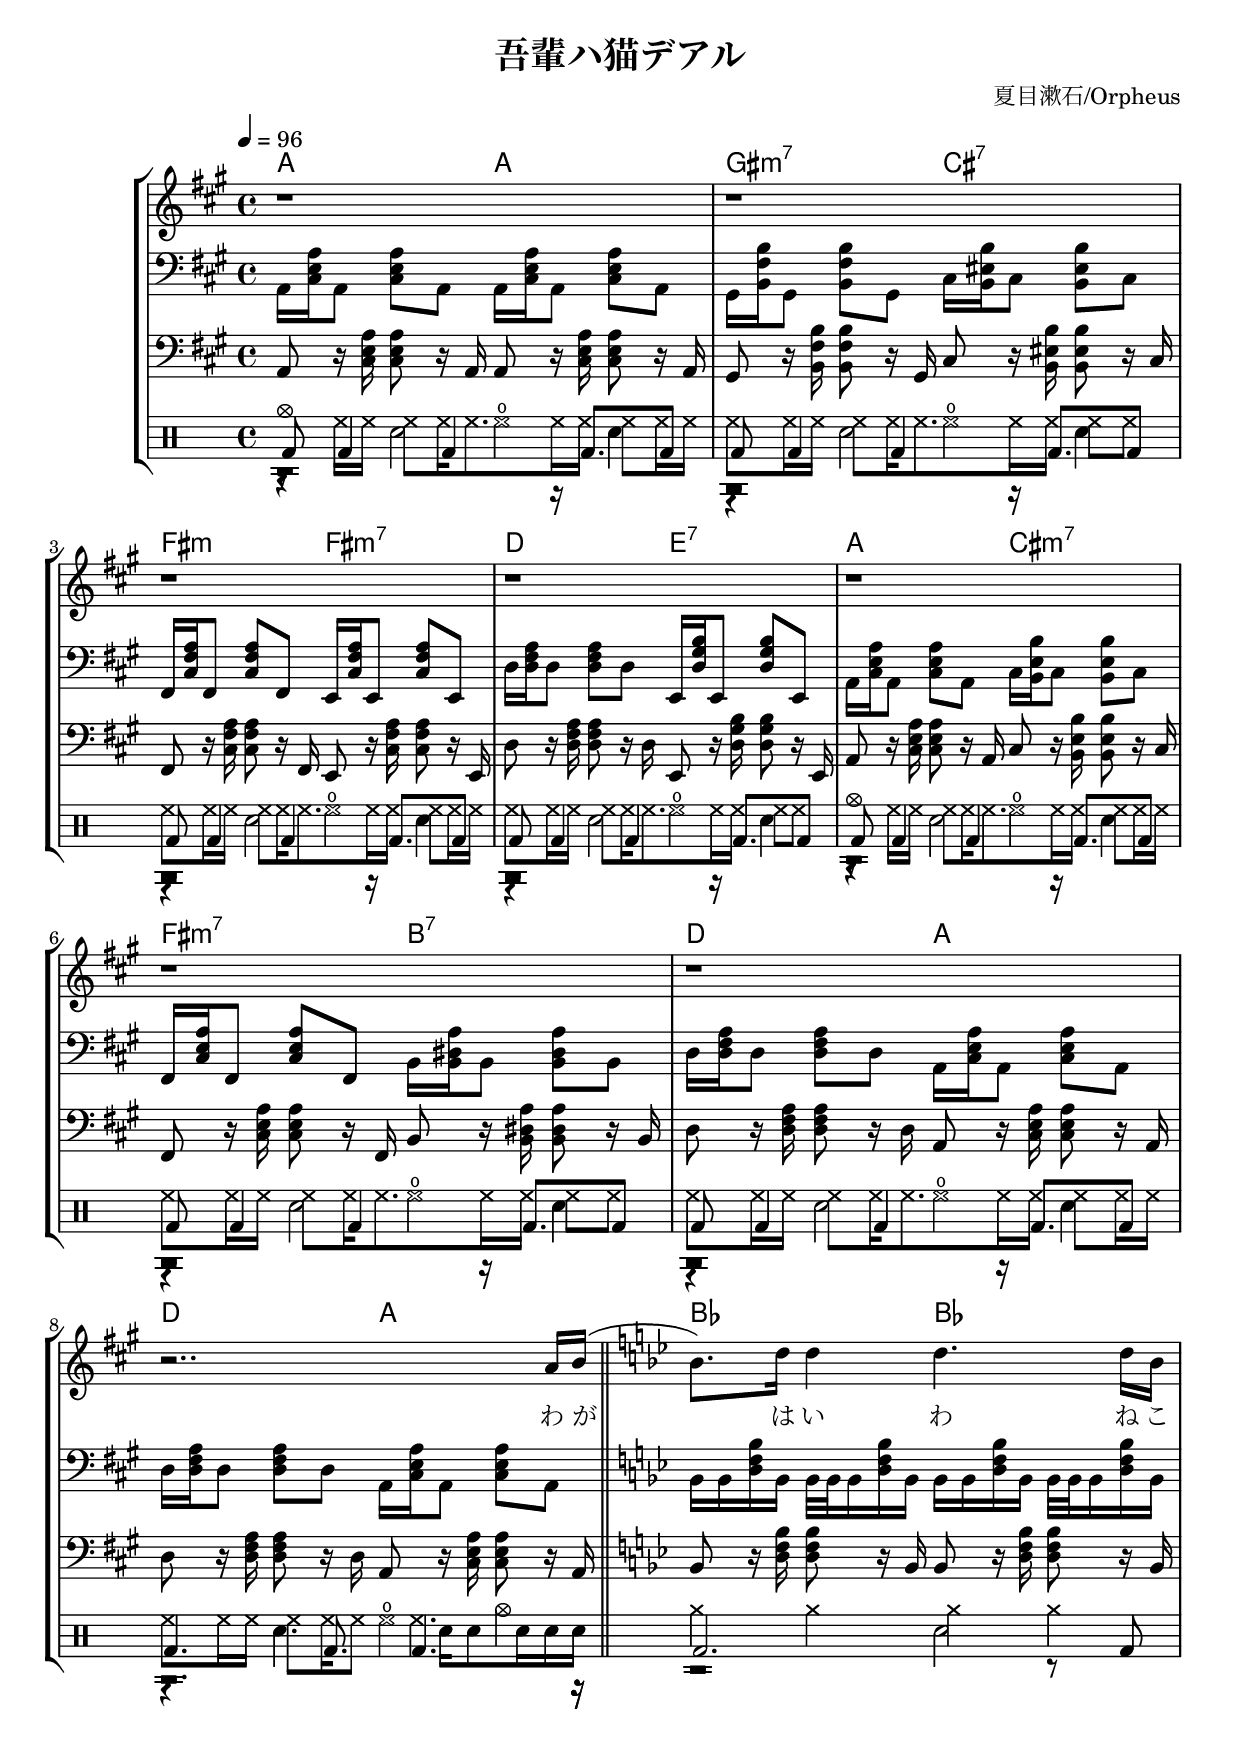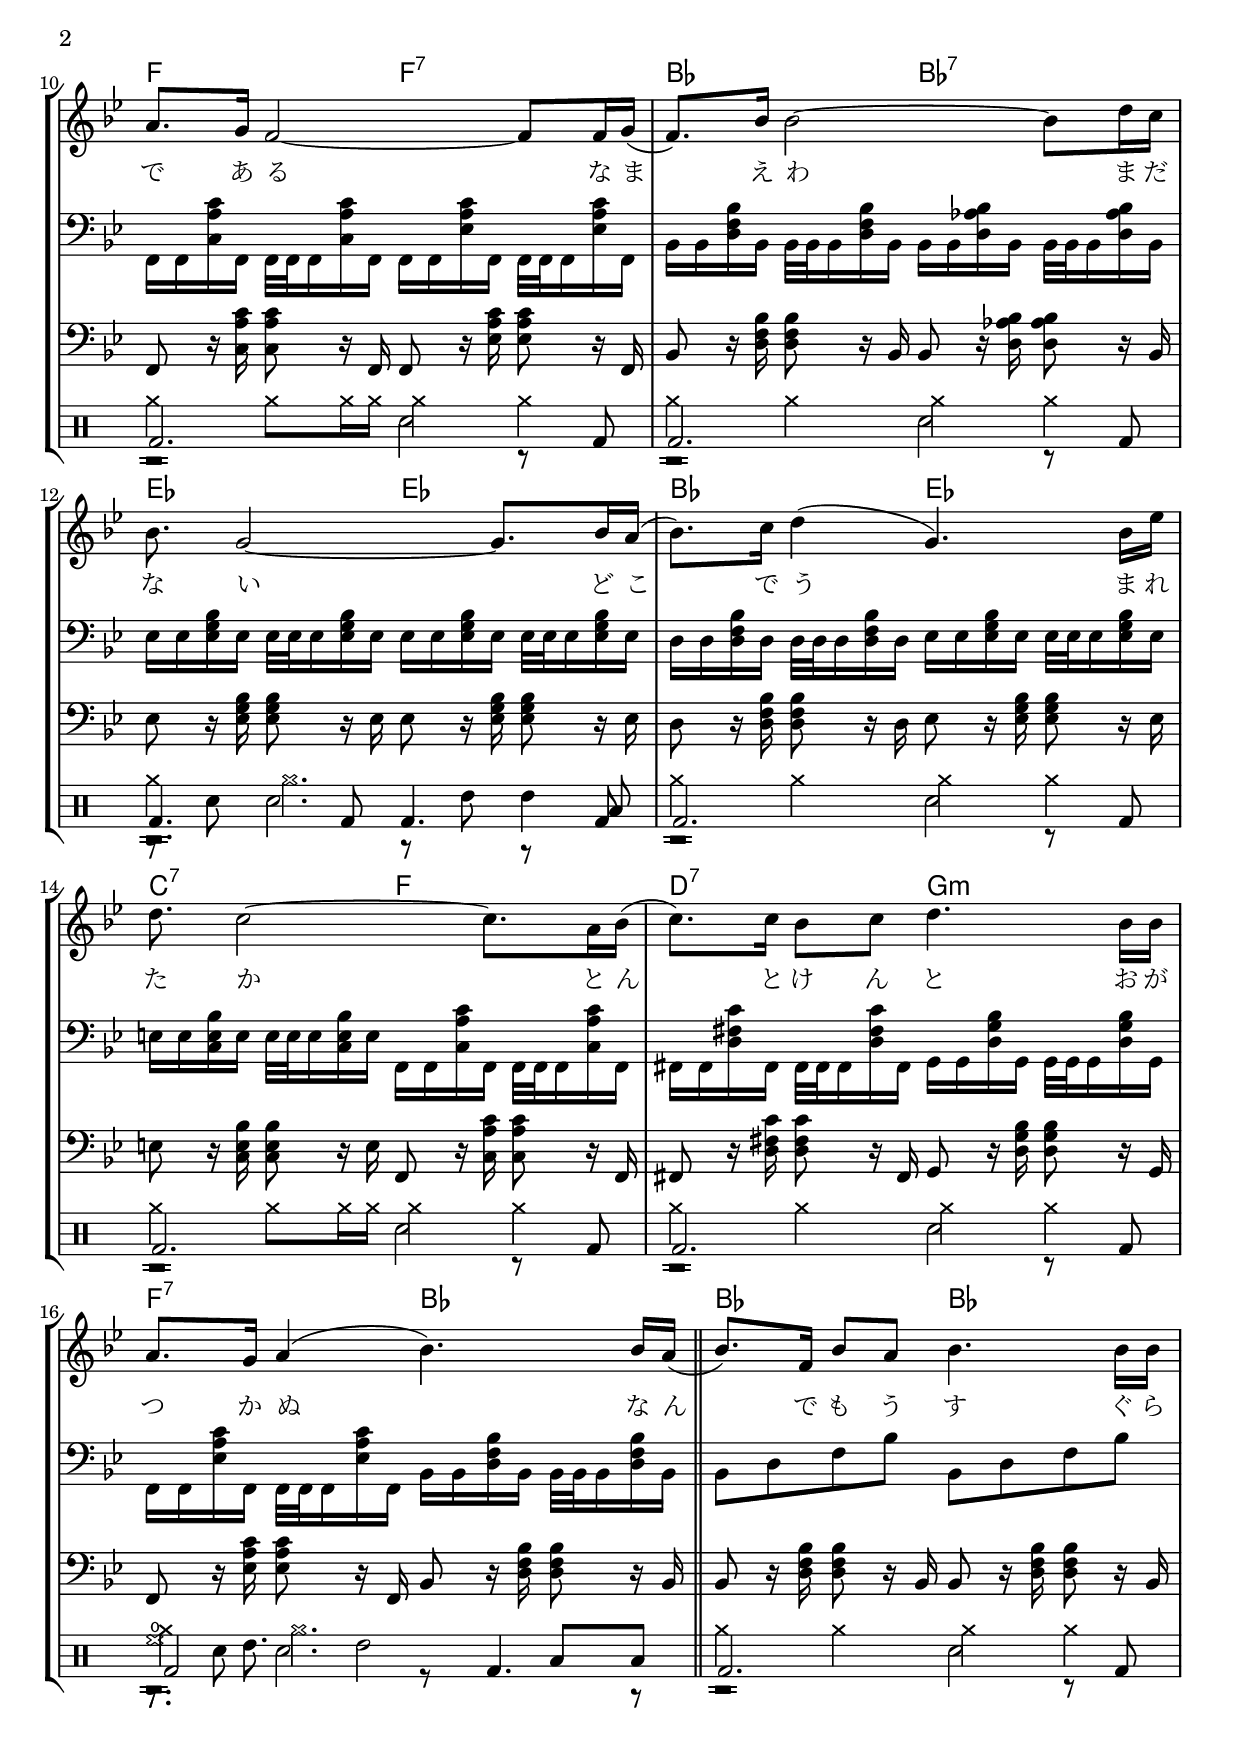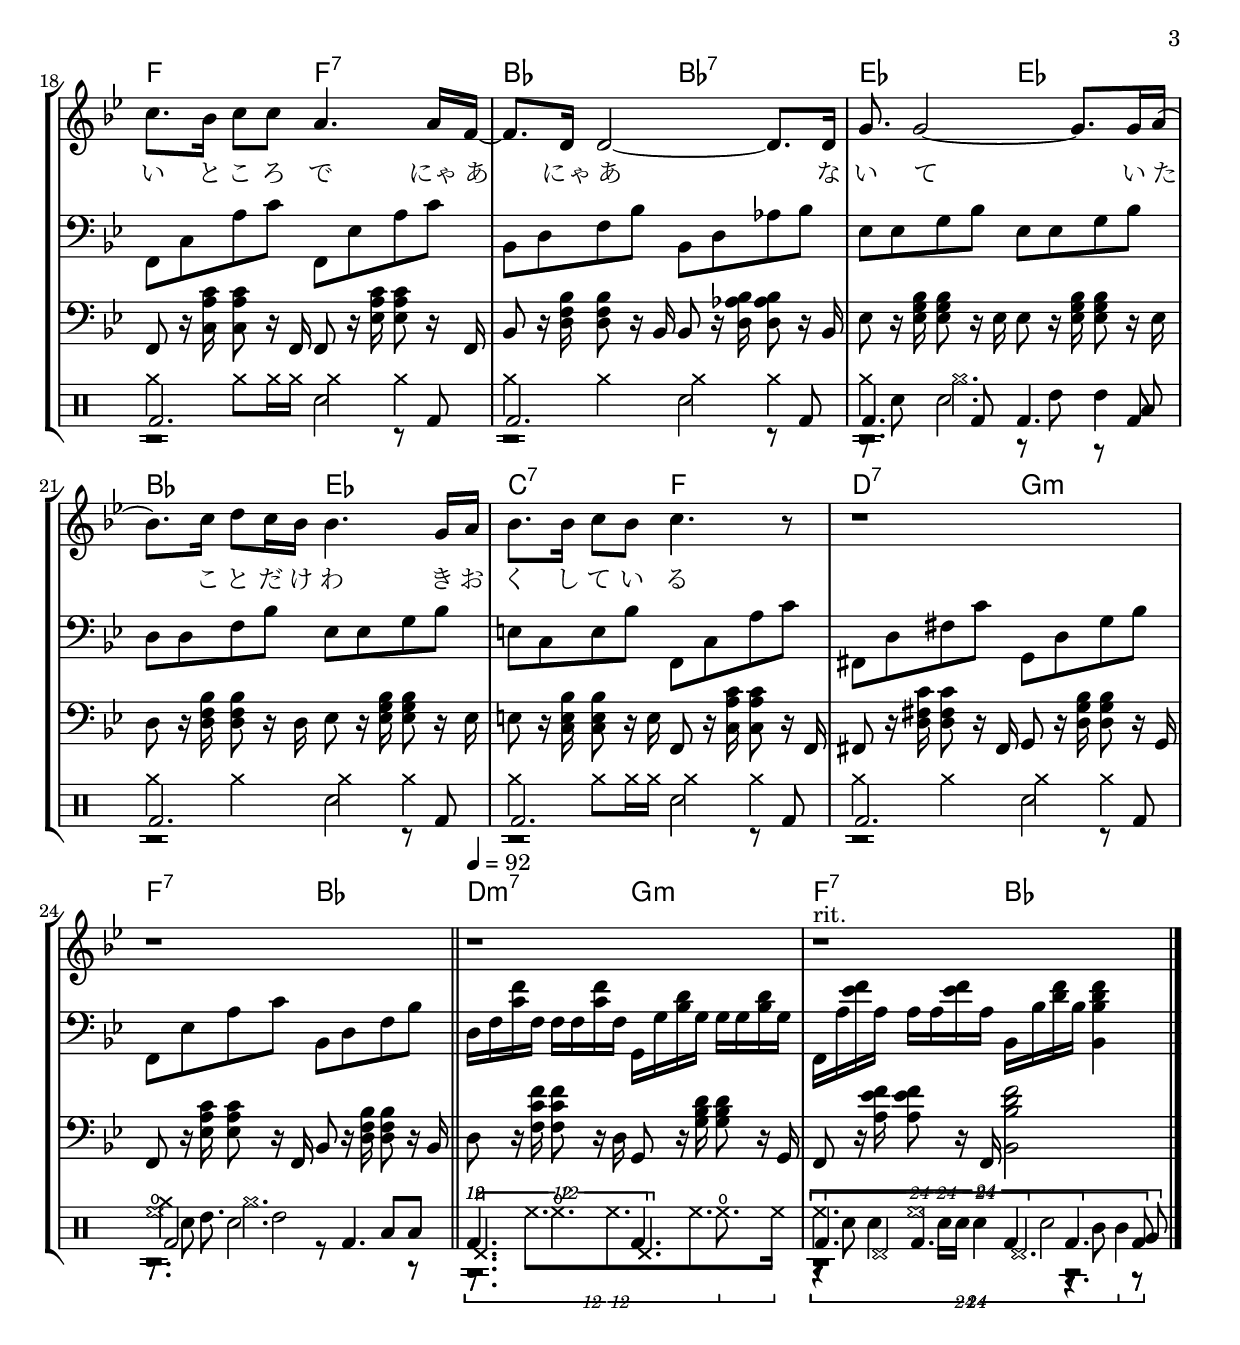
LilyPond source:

\version "2.12.1"

\header {
	title = \markup {吾輩ハ猫デアル}
	composer = \markup \center-column {夏目漱石/Orpheus}
}

harmony = \chordmode {
	a2 a gis:min7 cis:7 fis:m fis:min7 d e:7 a cis:min7 fis:min7 b:7 d a d a 

	bes bes f f:7 bes bes:7 es es bes es c:7 f d:7 g:m f:7 bes 

	bes bes f f:7 bes bes:7 es es bes es c:7 f d:7 g:m f:7 bes 

	d:min7 g:m f:7 bes 
}

melody = {
	\key a \major
	\tempo 4 = 96
	r1 | r1 | r1 | r1 | r1 | r1 | r1 | r2.. 
	\set Staff.midiInstrument = #"mmi0.38"
	a'16  b'16 
	(	\key bes \major
bes'8.)  d''16  d''4  d''4.  d''16  bes'16 
	a'8.  g'16  f'2~f'8  f'16  g'16 
	(f'8.)  bes'16  bes'2~bes'8  d''16  c''16 
	bes'8.  g'2~g'8.  bes'16  a'16 
	(bes'8.)  c''16  d''4  (g'4.)  bes'16  es''16 
	d''8.  c''2~c''8.  a'16  bes'16 
	(c''8.)  c''16  bes'8  c''8  d''4.  bes'16  bes'16 
	a'8.  g'16  a'4  (bes'4.)  	\set Staff.midiInstrument = #"fss0.35"
	bes'16  a'16 
	(bes'8.)  f'16  bes'8  a'8  bes'4.  bes'16  bes'16 
	c''8.  bes'16  c''8  c''8  a'4.  a'16  f'16~ 
	f'8.  d'16  d'2~d'8.  d'16 
	g'8.  g'2~g'8.  g'16  a'16 
	(bes'8.)  c''16  d''8  c''16  bes'16  bes'4.  g'16  a'16 
	bes'8.  bes'16  c''8  bes'8  c''4.  	r8 r1 r1 	\tempo 4 = 92
	r1 | r1^"rit." \bar "|."
}

words = \lyricmode {
	
	わ  が  は  い  わ  ね  こ  で  あ  る  な  ま  え  わ  ま  だ  な  い  ど  こ  で  う  ま  れ  た  か  と  ん  と  け  ん  と  お  が  つ  か  ぬ  
	な  ん  で  も  う  す  ぐ  ら  い  と  こ  ろ  で  にゃ  あ  にゃ  あ  な  い  て  い  た  こ  と  だ  け  わ  き  お  く  し  て  い  る  
	
}

tempochange = {
	\tempo 4 = 96
	r1 | r1 | r1 | r1 | r1 | r1 | r1 | r1 \bar "||"
	\tempo 4 = 96
	r1 | r1 | r1 | r1 | r1 | r1 | r1 | r1 \bar "||"
	\tempo 4 = 96
	r1 | r1 | r1 | r1 | r1 | r1 | r1 | r1 \bar "||"
	\tempo 4 = 92
	r1 | \tempo 4 = 69 r2 \tempo 4 = 61 r2 \bar "|."
}

mainacc = {
	\clef bass
	\set Staff.midiInstrument = #"Overdriven Guitar"
	\key a \major
	\tempo 4 = 96
	a,16 <cis e a>16 a,8 <cis e a>8 a,8
	a,16 <cis e a>16 a,8 <cis e a>8 a,8
	gis,16 <b, fis b>16 gis,8 <b, fis b>8 gis,8
	cis16 <b, eis b>16 cis8 <b, eis b>8 cis8
	fis,16 <cis fis a>16 fis,8 <cis fis a>8 fis,8
	e,16 <cis fis a>16 e,8 <cis fis a>8 e,8
	d16 <d fis a>16 d8 <d fis a>8 d8
	e,16 <d gis b>16 e,8 <d gis b>8 e,8
	a,16 <cis e a>16 a,8 <cis e a>8 a,8
	cis16 <b, e b>16 cis8 <b, e b>8 cis8
	fis,16 <cis e a>16 fis,8 <cis e a>8 fis,8
	b,16 <b, dis a>16 b,8 <b, dis a>8 b,8
	d16 <d fis a>16 d8 <d fis a>8 d8
	a,16 <cis e a>16 a,8 <cis e a>8 a,8
	d16 <d fis a>16 d8 <d fis a>8 d8
	a,16 <cis e a>16 a,8 <cis e a>8 a,8
	\bar "||"

	\set Staff.midiInstrument = #"Overdriven Guitar"
	\key bes \major
	bes,16 bes,16 <d f bes>16 bes,16   bes,32 bes,32 bes,16 <d f bes>16 bes,16
	bes,16 bes,16 <d f bes>16 bes,16   bes,32 bes,32 bes,16 <d f bes>16 bes,16
	f,16 f,16 <c a c'>16 f,16   f,32 f,32 f,16 <c a c'>16 f,16
	f,16 f,16 <es a c'>16 f,16   f,32 f,32 f,16 <es a c'>16 f,16
	bes,16 bes,16 <d f bes>16 bes,16   bes,32 bes,32 bes,16 <d f bes>16 bes,16
	bes,16 bes,16 <d as bes>16 bes,16   bes,32 bes,32 bes,16 <d as bes>16 bes,16
	es16 es16 <es g bes>16 es16   es32 es32 es16 <es g bes>16 es16
	es16 es16 <es g bes>16 es16   es32 es32 es16 <es g bes>16 es16
	d16 d16 <d f bes>16 d16   d32 d32 d16 <d f bes>16 d16
	es16 es16 <es g bes>16 es16   es32 es32 es16 <es g bes>16 es16
	e16 e16 <c e bes>16 e16   e32 e32 e16 <c e bes>16 e16
	f,16 f,16 <c a c'>16 f,16   f,32 f,32 f,16 <c a c'>16 f,16
	fis,16 fis,16 <d fis c'>16 fis,16   fis,32 fis,32 fis,16 <d fis c'>16 fis,16
	g,16 g,16 <d g bes>16 g,16   g,32 g,32 g,16 <d g bes>16 g,16
	f,16 f,16 <es a c'>16 f,16   f,32 f,32 f,16 <es a c'>16 f,16
	bes,16 bes,16 <d f bes>16 bes,16   bes,32 bes,32 bes,16 <d f bes>16 bes,16
	\bar "||"

	\set Staff.midiInstrument = #"Rock Organ"
	bes,8 d8 f8 bes8
	bes,8 d8 f8 bes8
	f,8 c8 a8 c'8
	f,8 es8 a8 c'8
	bes,8 d8 f8 bes8
	bes,8 d8 as8 bes8
	es8 es8 g8 bes8
	es8 es8 g8 bes8
	d8 d8 f8 bes8
	es8 es8 g8 bes8
	e8 c8 e8 bes8
	f,8 c8 a8 c'8
	fis,8 d8 fis8 c'8
	g,8 d8 g8 bes8
	f,8 es8 a8 c'8
	bes,8 d8 f8 bes8
	\bar "||"

	\set Staff.midiInstrument = #"Bagpipe"
	\tempo 4 = 92
	d16 f <c' f'> f f f <c' f'> f
	g,16 g <bes d'> g g g <bes d'> g
	f,16 a <es' f'> a a a <es' f'> a
	bes,16 bes <d' f'> bes <bes, bes d' f'>4
	\bar "|."
}

subacc = {
	\clef bass
	\set Staff.midiInstrument = #"Violin"
	\key a \major
	\tempo 4 = 96
	a,8 r16 <cis e a>16 <cis e a>8 r16 a,16
	a,8 r16 <cis e a>16 <cis e a>8 r16 a,16
	gis,8 r16 <b, fis b>16 <b, fis b>8 r16 gis,16
	cis8 r16 <b, eis b>16 <b, eis b>8 r16 cis16
	fis,8 r16 <cis fis a>16 <cis fis a>8 r16 fis,16
	e,8 r16 <cis fis a>16 <cis fis a>8 r16 e,16
	d8 r16 <d fis a>16 <d fis a>8 r16 d16
	e,8 r16 <d gis b>16 <d gis b>8 r16 e,16
	a,8 r16 <cis e a>16 <cis e a>8 r16 a,16
	cis8 r16 <b, e b>16 <b, e b>8 r16 cis16
	fis,8 r16 <cis e a>16 <cis e a>8 r16 fis,16
	b,8 r16 <b, dis a>16 <b, dis a>8 r16 b,16
	d8 r16 <d fis a>16 <d fis a>8 r16 d16
	a,8 r16 <cis e a>16 <cis e a>8 r16 a,16
	d8 r16 <d fis a>16 <d fis a>8 r16 d16
	a,8 r16 <cis e a>16 <cis e a>8 r16 a,16
	\bar "||"

	\set Staff.midiInstrument = #"Violin"
	\key bes \major
	bes,8 r16 <d f bes>16 <d f bes>8 r16 bes,16
	bes,8 r16 <d f bes>16 <d f bes>8 r16 bes,16
	f,8 r16 <c a c'>16 <c a c'>8 r16 f,16
	f,8 r16 <es a c'>16 <es a c'>8 r16 f,16
	bes,8 r16 <d f bes>16 <d f bes>8 r16 bes,16
	bes,8 r16 <d as bes>16 <d as bes>8 r16 bes,16
	es8 r16 <es g bes>16 <es g bes>8 r16 es16
	es8 r16 <es g bes>16 <es g bes>8 r16 es16
	d8 r16 <d f bes>16 <d f bes>8 r16 d16
	es8 r16 <es g bes>16 <es g bes>8 r16 es16
	e8 r16 <c e bes>16 <c e bes>8 r16 e16
	f,8 r16 <c a c'>16 <c a c'>8 r16 f,16
	fis,8 r16 <d fis c'>16 <d fis c'>8 r16 fis,16
	g,8 r16 <d g bes>16 <d g bes>8 r16 g,16
	f,8 r16 <es a c'>16 <es a c'>8 r16 f,16
	bes,8 r16 <d f bes>16 <d f bes>8 r16 bes,16
	\bar "||"

	\set Staff.midiInstrument = #"Electric Grand"
	bes,8 r16 <d f bes>16 <d f bes>8 r16 bes,16
	bes,8 r16 <d f bes>16 <d f bes>8 r16 bes,16
	f,8 r16 <c a c'>16 <c a c'>8 r16 f,16
	f,8 r16 <es a c'>16 <es a c'>8 r16 f,16
	bes,8 r16 <d f bes>16 <d f bes>8 r16 bes,16
	bes,8 r16 <d as bes>16 <d as bes>8 r16 bes,16
	es8 r16 <es g bes>16 <es g bes>8 r16 es16
	es8 r16 <es g bes>16 <es g bes>8 r16 es16
	d8 r16 <d f bes>16 <d f bes>8 r16 d16
	es8 r16 <es g bes>16 <es g bes>8 r16 es16
	e8 r16 <c e bes>16 <c e bes>8 r16 e16
	f,8 r16 <c a c'>16 <c a c'>8 r16 f,16
	fis,8 r16 <d fis c'>16 <d fis c'>8 r16 fis,16
	g,8 r16 <d g bes>16 <d g bes>8 r16 g,16
	f,8 r16 <es a c'>16 <es a c'>8 r16 f,16
	bes,8 r16 <d f bes>16 <d f bes>8 r16 bes,16
	\bar "||"

	\set Staff.midiInstrument = #"Rock Organ"
	\tempo 4 = 92
	d8 r16 <f c' f'>16 <f c' f'>8 r16 d16
	g,8 r16 <g bes d'>16 <g bes d'>8 r16 g,16
	f,8 r16 <a es' f'>16 <a es' f'>8 r16 f,16
	<bes, bes d' f'>2
	\bar "|."
}

percA = {
	\drummode {
	r2 hho2  |r2 hho2  |r2 hho2  |r2 hho2  |r2 hho2  |r2 hho2  |r2 hho2  |r2 hho2  \bar "||"
	cymr4 cymr4 cymr4 cymr4  |cymr4 cymr8 cymr16 cymr16 cymr4 cymr4  |cymr4 cymr4 cymr4 cymr4  |cymr4 cymr2.  |cymr4 cymr4 cymr4 cymr4  |cymr4 cymr8 cymr16 cymr16 cymr4 cymr4  |cymr4 cymr4 cymr4 cymr4  |cymr4 cymr2.  \bar "||"
	cymr4 cymr4 cymr4 cymr4  |cymr4 cymr8 cymr16 cymr16 cymr4 cymr4  |cymr4 cymr4 cymr4 cymr4  |cymr4 cymr2.  |cymr4 cymr4 cymr4 cymr4  |cymr4 cymr8 cymr16 cymr16 cymr4 cymr4  |cymr4 cymr4 cymr4 cymr4  |cymr4 cymr2.  \bar "||"
	\times 16/12{ r8 hh8. hh8. hh8. hh16 } |\times 16/24{ hh4. hh1 r8 } \bar "|."
	}
}

percB = {
	\drummode {
	r8 hh16 hh16 hh8 hh16 hh8. hh16 hh16 hh8 hh16 hh16  |hh8 hh16 hh16 hh8 hh16 hh8. hh16 hh16 hh8 hh8  |hh8 hh16 hh16 hh8 hh16 hh8. hh16 hh16 hh8 hh16 hh16  |hh8 hh16 hh16 hh8 hh16 hh8. hh16 hh16 hh8 hh8  |r8 hh16 hh16 hh8 hh16 hh8. hh16 hh16 hh8 hh16 hh16  |hh8 hh16 hh16 hh8 hh16 hh8. hh16 hh16 hh8 hh8  |hh8 hh16 hh16 hh8 hh16 hh8. hh16 hh16 hh8 hh16 hh16  |hh8 hh16 hh16 hh8 hh16 hh8 hh4. r16  \bar "||"
	r2 sn2  |r2 sn2  |r2 sn2  |r8 sn8 sn2.  |r2 sn2  |r2 sn2  |r2 sn2  |r8 sn8 sn2.  \bar "||"
	r2 sn2  |r2 sn2  |r2 sn2  |r8 sn8 sn2.  |r2 sn2  |r2 sn2  |r2 sn2  |r8 sn8 sn2.  \bar "||"
	\times 16/12{ r2. } |\times 16/24{ r8 sn8 sn4 sn16 sn16 sn4 sn2 r8 } \bar "|."
	}
}

percC = {
	\drummode {
	r4 sn2 sn4  |r4 sn2 sn4  |r4 sn2 sn4  |r4 sn2 sn4  |r4 sn2 sn4  |r4 sn2 sn4  |r4 sn2 sn4  |r4 sn4. sn16 sn8 sn16 sn16 sn16  \bar "||"
	bd2. r8 bd8  |bd2. r8 bd8  |bd2. r8 bd8  |bd4. bd8 bd4. bd8  |bd2. r8 bd8  |bd2. r8 bd8  |bd2. r8 bd8  |bd2 r8 bd4.  \bar "||"
	bd2. r8 bd8  |bd2. r8 bd8  |bd2. r8 bd8  |bd4. bd8 bd4. bd8  |bd2. r8 bd8  |bd2. r8 bd8  |bd2. r8 bd8  |bd2 r8 bd4.  \bar "||"
	\times 16/12{ bd4. bd4. } |\times 16/24{ bd4. bd4. bd4 bd4. bd8 } \bar "|."
	}
}

percD = {
	\drummode {
	bd8 bd4 bd4 r16 bd8. bd8  |bd8 bd4 bd4 r16 bd8. bd8  |bd8 bd4 bd4 r16 bd8. bd8  |bd8 bd4 bd4 r16 bd8. bd8  |bd8 bd4 bd4 r16 bd8. bd8  |bd8 bd4 bd4 r16 bd8. bd8  |bd8 bd4 bd4 r16 bd8. bd8  |bd4. bd8. bd4. r16  \bar "||"
	r1 |r1 |r1 |r2 r8 tommh8 tommh4  |r1 |r1 |r1 |r8. tommh8. tommh2 r8  \bar "||"
	r1 |r1 |r1 |r2 r8 tommh8 tommh4  |r1 |r1 |r1 |r8. tommh8. tommh2 r8  \bar "||"
	\times 16/12{ r8. hho4. hho8. } |\times 16/24{ r1 r2 } \bar "|."
	}
}

percE = {
	\drummode {
	cymc1  |r1 |r1 |r1 |cymc1  |r1 |r1 |r2. cymc4  \bar "||"
	r1 |r1 |r1 |r2. r8 toml8  |r1 |r1 |r1 |r2. toml8 toml8  \bar "||"
	r1 |r1 |r1 |r2. r8 toml8  |r1 |r1 |r1 |r2. toml8 toml8  \bar "||"
	\times 16/12{ hhp4. hhp4. } |\times 16/24{ r4 hhp2 hhp2. } \bar "|."
	}
}

percF = {
	\drummode {
	r1 | r1 | r1 | r1 | r1 | r1 | r1 | r1 \bar "||"
	r1 |r1 |r1 |r1 |r1 |r1 |r1 |hho1  \bar "||"
	r1 |r1 |r1 |r1 |r1 |r1 |r1 |hho1  \bar "||"
	\times 16/12{ r2. } |\times 16/24{ r1 r8 tomml8 tomml4 } \bar "|."
	}
}

percG = {
	\drummode {
	r1 | r1 | r1 | r1 | r1 | r1 | r1 | r1 \bar "||"
	r1 | r1 | r1 | r1 | r1 | r1 | r1 | r1 \bar "||"
	r1 | r1 | r1 | r1 | r1 | r1 | r1 | r1 \bar "||"
	r1 |\times 16/24{ r1 r4. tomfh8 } \bar "|."
	}
}

\score {
	<<
		\new StaffGroup <<
			\new ChordNames {\harmony}
			\new Voice = "melody" {\melody}
			\new Lyrics \lyricsto "melody" \words
			\new Staff = "mainacc" {\mainacc}
			\new Staff = "subacc" {\subacc}
			\new DrumStaff <<
				\new DrumVoice {\percA}
				\new DrumVoice {\percB}
				\new DrumVoice {\percC}
				\new DrumVoice {\percD}
				\new DrumVoice {\percE}
				\new DrumVoice {\percF}
				\new DrumVoice {\percG}
			>>
		>>
	>>
	\layout { }
}
